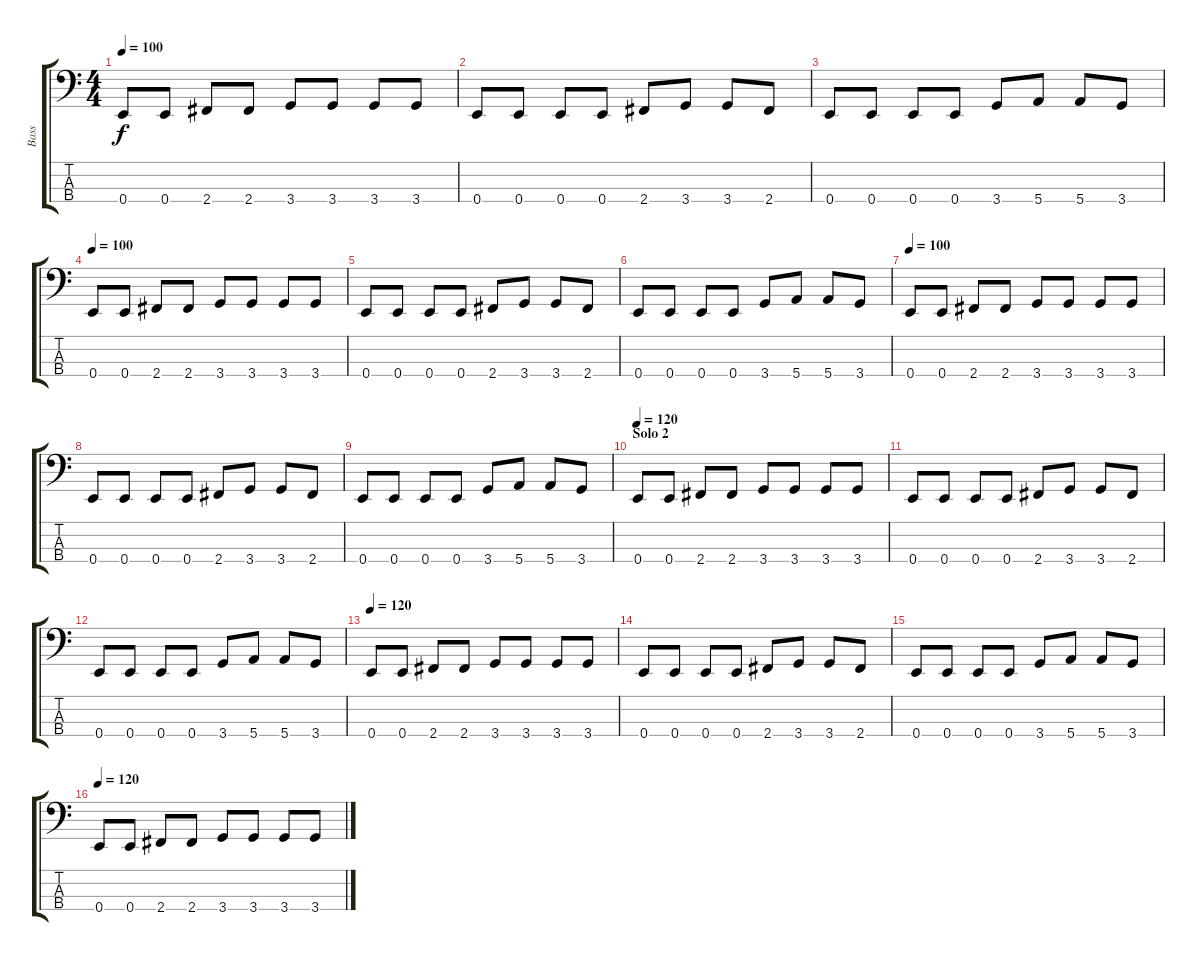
\track ("Bass" "Bass") {instrument electricbassfinger}
\staff {score tabs}
\tuning (G2 D2 A1 E1) {hide}
\ts (4 4)
\tempo 100
\clef f4
\ks c
0.4.8{dy f} 0.4.8 2.4.8 2.4.8 3.4.8 3.4.8 3.4.8 3.4.8 |
0.4.8 0.4.8 0.4.8 0.4.8 2.4.8 3.4.8 3.4.8 2.4.8 |
0.4.8 0.4.8 0.4.8 0.4.8 3.4.8 5.4.8 5.4.8 3.4.8 |
\tempo 100
0.4.8 0.4.8 2.4.8 2.4.8 3.4.8 3.4.8 3.4.8 3.4.8 |
0.4.8 0.4.8 0.4.8 0.4.8 2.4.8 3.4.8 3.4.8 2.4.8 |
0.4.8 0.4.8 0.4.8 0.4.8 3.4.8 5.4.8 5.4.8 3.4.8 |
\tempo 100
0.4.8 0.4.8 2.4.8 2.4.8 3.4.8 3.4.8 3.4.8 3.4.8 |
0.4.8 0.4.8 0.4.8 0.4.8 2.4.8 3.4.8 3.4.8 2.4.8 |
0.4.8 0.4.8 0.4.8 0.4.8 3.4.8 5.4.8 5.4.8 3.4.8 |
\section ("" "Solo 2 ")
\tempo 120
0.4.8 0.4.8 2.4.8 2.4.8 3.4.8 3.4.8 3.4.8 3.4.8 |
0.4.8 0.4.8 0.4.8 0.4.8 2.4.8 3.4.8 3.4.8 2.4.8 |
0.4.8 0.4.8 0.4.8 0.4.8 3.4.8 5.4.8 5.4.8 3.4.8 |
\tempo 120
0.4.8 0.4.8 2.4.8 2.4.8 3.4.8 3.4.8 3.4.8 3.4.8 |
0.4.8 0.4.8 0.4.8 0.4.8 2.4.8 3.4.8 3.4.8 2.4.8 |
0.4.8 0.4.8 0.4.8 0.4.8 3.4.8 5.4.8 5.4.8 3.4.8 |
\tempo 120
0.4.8 0.4.8 2.4.8 2.4.8 3.4.8 3.4.8 3.4.8 3.4.8
